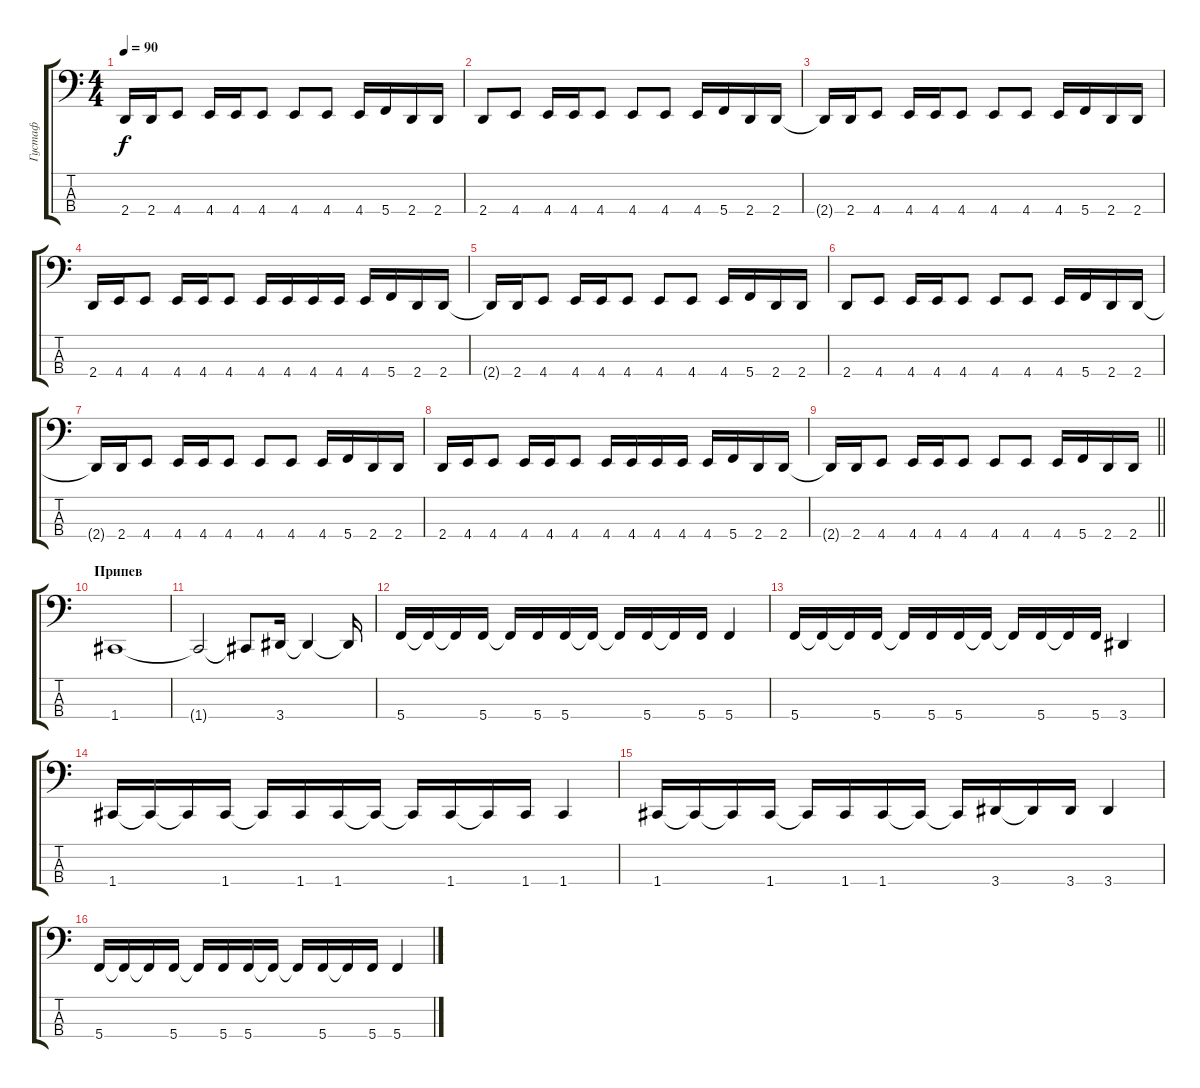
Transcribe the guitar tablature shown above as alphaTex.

\track ("Густаф" "Густаф") {instrument electricbasspick}
\staff {score tabs}
\tuning (F2 C2 G1 C1) {hide}
\ts (4 4)
\tempo 90
\clef f4
\ks c
2.4{t}.16{dy f} 2.4.16 4.4.8 4.4.16 4.4.16 4.4.8 4.4.8 4.4.8 4.4.16 5.4.16 2.4.16 2.4.16 |
2.4.8 4.4.8 4.4.16 4.4.16 4.4.8 4.4.8 4.4.8 4.4.16 5.4.16 2.4.16 2.4.16 |
2.4{t}.16 2.4.16 4.4.8 4.4.16 4.4.16 4.4.8 4.4.8 4.4.8 4.4.16 5.4.16 2.4.16 2.4.16 |
2.4.16 4.4.16 4.4.8 4.4.16 4.4.16 4.4.8 4.4.16 4.4.16 4.4.16 4.4.16 4.4.16 5.4.16 2.4.16 2.4.16 |
2.4{t}.16 2.4.16 4.4.8 4.4.16 4.4.16 4.4.8 4.4.8 4.4.8 4.4.16 5.4.16 2.4.16 2.4.16 |
2.4.8 4.4.8 4.4.16 4.4.16 4.4.8 4.4.8 4.4.8 4.4.16 5.4.16 2.4.16 2.4.16 |
2.4{t}.16 2.4.16 4.4.8 4.4.16 4.4.16 4.4.8 4.4.8 4.4.8 4.4.16 5.4.16 2.4.16 2.4.16 |
2.4.16 4.4.16 4.4.8 4.4.16 4.4.16 4.4.8 4.4.16 4.4.16 4.4.16 4.4.16 4.4.16 5.4.16 2.4.16 2.4.16 |
\barLineRight lightlight
2.4{t}.16 2.4.16 4.4.8 4.4.16 4.4.16 4.4.8 4.4.8 4.4.8 4.4.16 5.4.16 2.4.16 2.4.16 |
\section ("" "Припев")
1.4.1 |
1.4{t}.2 1.4{t}.8 3.4.16 3.4{t}.4 3.4{t}.16 |
5.4.16 5.4{t}.16 5.4{t}.16 5.4.16 5.4{t}.16 5.4.16 5.4.16 5.4{t}.16 5.4{t}.16 5.4.16 5.4{t}.16 5.4.16 5.4.4 |
5.4.16 5.4{t}.16 5.4{t}.16 5.4.16 5.4{t}.16 5.4.16 5.4.16 5.4{t}.16 5.4{t}.16 5.4.16 5.4{t}.16 5.4.16 3.4.4 |
1.4.16 1.4{t}.16 1.4{t}.16 1.4.16 1.4{t}.16 1.4.16 1.4.16 1.4{t}.16 1.4{t}.16 1.4.16 1.4{t}.16 1.4.16 1.4.4 |
1.4.16 1.4{t}.16 1.4{t}.16 1.4.16 1.4{t}.16 1.4.16 1.4.16 1.4{t}.16 1.4{t}.16 3.4.16 3.4{t}.16 3.4.16 3.4.4 |
5.4.16 5.4{t}.16 5.4{t}.16 5.4.16 5.4{t}.16 5.4.16 5.4.16 5.4{t}.16 5.4{t}.16 5.4.16 5.4{t}.16 5.4.16 5.4.4
